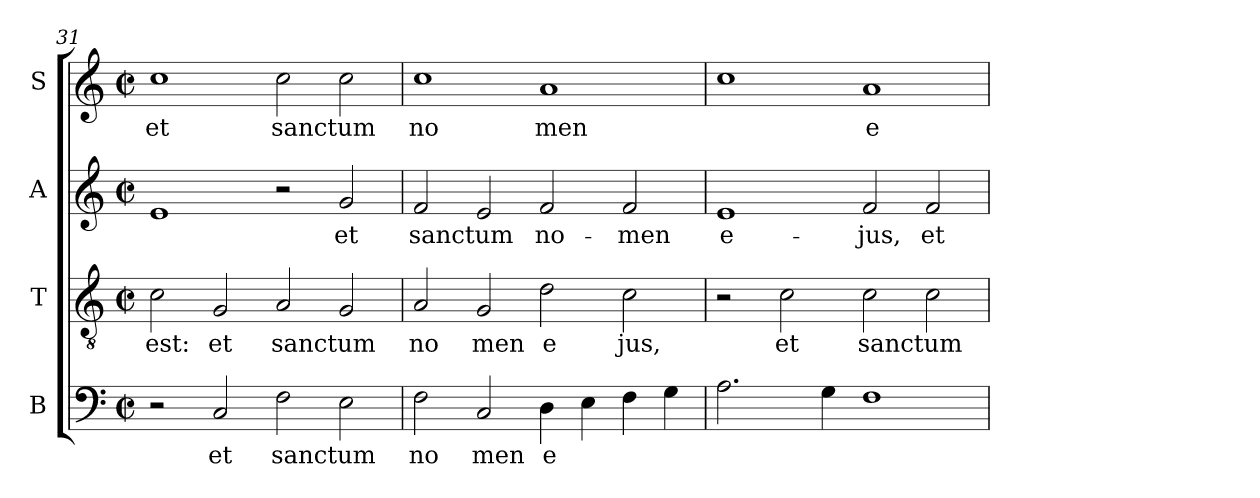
**kern	**text	**kern	**text	**kern	**text	**kern	**text
*part4	*part4	*part3	*part3	*part2	*part2	*part1	*part1
*staff4	*staff4	*staff3	*staff3	*staff2	*staff2	*staff1	*staff1
*I"B	*	*I"T	*	*I"A	*	*I"S	*
*I'B	*	*I'T	*	*I'A	*	*I'S	*
*clefF4	*	*clefGv2	*	*clefG2	*	*clefG2	*
*k[]	*	*k[]	*	*k[]	*	*k[]	*
*C:	*	*C:	*	*C:	*	*C:	*
*M2/2	*	*M2/2	*	*M2/2	*	*M2/2	*
*met(c|)	*	*met(c|)	*	*met(c|)	*	*met(c|)	*
=31	=31	=31	=31	=31	=31	=31	=31
!	!	!	!LO:LY:b:cj	!	!LO:LY:b:cj	!	!LO:LY:b:cj
2r	.	2c\	est:	1e	.	1cc	et
!	!LO:LY:b:cj	!	!LO:LY:b:cj	!	!	!	!
2C/	et	2G/	et	.	.	.	.
!	!LO:LY:b:cj	!	!LO:LY:b:cj	!	!	!	!LO:LY:b:cj
2F\	sanctum	2A/	sanctum	2r	.	2cc\	sanctum
!	!LO:LY:b:cj	!	!LO:LY:b:cj	!	!LO:LY:b:cj	!	!LO:LY:b:cj
2E\	.	2G/	.	2g/	et	2cc\	.
=32	=32	=32	=32	=32	=32	=32	=32
!	!LO:LY:b:cj	!	!LO:LY:b:cj	!	!LO:LY:b:cj	!	!LO:LY:b:cj
2F\	no	2A/	no	2f/	sanctum	1cc	no
!	!LO:LY:b:cj	!	!LO:LY:b:cj	!	!LO:LY:b:cj	!	!
2C/	men	2G/	men	2e/	.	.	.
!	!LO:LY:b:cj	!	!LO:LY:b:cj	!	!LO:LY:b:cj	!	!LO:LY:b:cj
4D\	e	2d\	e	2f/	no-	1a	men
!	!LO:LY:b:cj	!	!	!	!	!	!
4E\	.	.	.	.	.	.	.
!	!LO:LY:b:cj	!	!LO:LY:b:cj	!	!LO:LY:b:cj	!	!
4F\	.	2c\	jus,	2f/	-men	.	.
!	!LO:LY:b:cj	!	!	!	!	!	!
4G\	.	.	.	.	.	.	.
=33	=33	=33	=33	=33	=33	=33	=33
!	!LO:LY:b:cj	!	!	!	!LO:LY:b:cj	!	!LO:LY:b:cj
2.A\	.	2r	.	1e	e-	1cc	.
!	!	!	!LO:LY:b:cj	!	!	!	!
.	.	2c\	et	.	.	.	.
!	!LO:LY:b:cj	!	!	!	!	!	!
4G\	.	.	.	.	.	.	.
!	!LO:LY:b:cj	!	!LO:LY:b:cj	!	!LO:LY:b:cj	!	!LO:LY:b:cj
1F	.	2c\	sanctum	2f/	-jus,	1a	e
!	!	!	!LO:LY:b:cj	!	!LO:LY:b:cj	!	!
.	.	2c\	.	2f/	et	.	.
=	=	=	=	=	=	=	=
*-	*-	*-	*-	*-	*-	*-	*-
